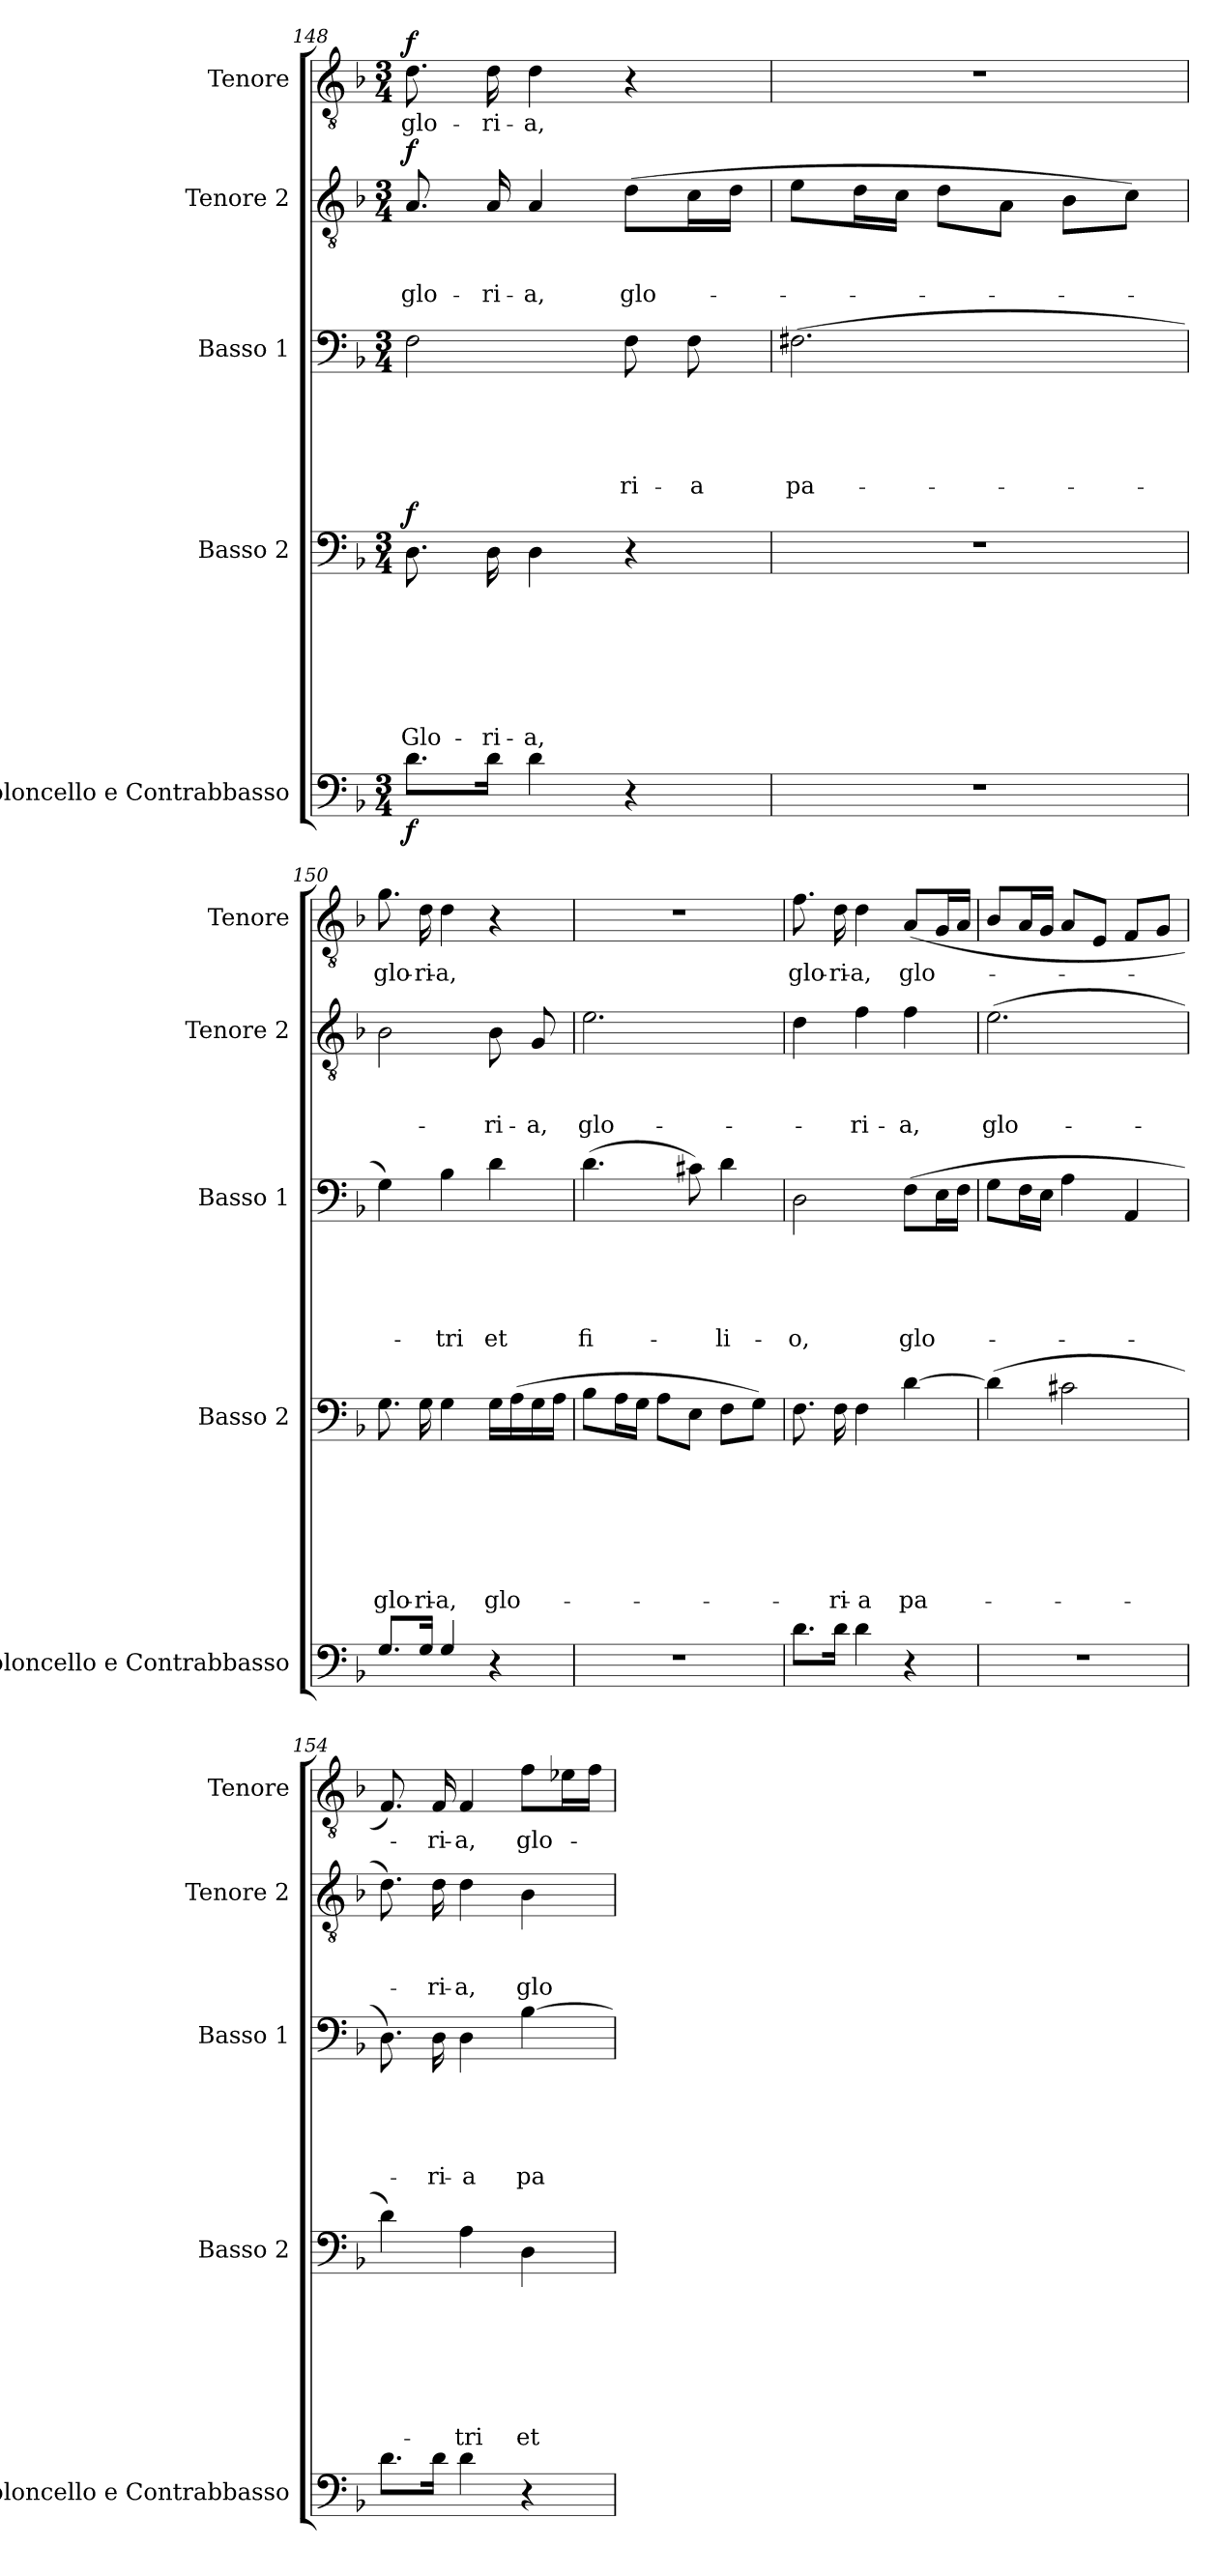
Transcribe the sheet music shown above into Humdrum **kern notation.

**kern	**dynam	**kern	**text	**text	**text	**text	**text	**text	**text	**dynam	**kern	**text	**text	**text	**text	**text	**kern	**text	**text	**text	**dynam	**kern	**text	**dynam
*part5	*part5	*part4	*part4	*part4	*part4	*part4	*part4	*part4	*part4	*part4	*part3	*part3	*part3	*part3	*part3	*part3	*part2	*part2	*part2	*part2	*part2	*part1	*part1	*part1
*staff5	*staff5	*staff4	*staff4	*staff4	*staff4	*staff4	*staff4	*staff4	*staff4	*staff4	*staff3	*staff3	*staff3	*staff3	*staff3	*staff3	*staff2	*staff2	*staff2	*staff2	*staff2	*staff1	*staff1	*staff1
*I"Violoncello e Contrabbasso	*	*I"Basso 2	*	*	*	*	*	*	*	*	*I"Basso 1	*	*	*	*	*	*I"Tenore 2	*	*	*	*	*I"Tenore	*	*
*I'Violoncello e Contrabbasso	*	*I'Basso 2	*	*	*	*	*	*	*	*	*I'Basso 1	*	*	*	*	*	*I'Tenore 2	*	*	*	*	*I'Tenore	*	*
*clefF4	*	*clefF4	*	*	*	*	*	*	*	*	*clefF4	*	*	*	*	*	*clefGv2	*	*	*	*	*clefGv2	*	*
*ITrd7c12	*	*	*	*	*	*	*	*	*	*	*	*	*	*	*	*	*	*	*	*	*	*	*	*
*k[b-]	*	*k[b-]	*	*	*	*	*	*	*	*	*k[b-]	*	*	*	*	*	*k[b-]	*	*	*	*	*k[b-]	*	*
*F:	*	*F:	*	*	*	*	*	*	*	*	*F:	*	*	*	*	*	*F:	*	*	*	*	*F:	*	*
*M3/4	*	*M3/4	*	*	*	*	*	*	*	*	*M3/4	*	*	*	*	*	*M3/4	*	*	*	*	*M3/4	*	*
=148	=148	=148	=148	=148	=148	=148	=148	=148	=148	=148	=148	=148	=148	=148	=148	=148	=148	=148	=148	=148	=148	=148	=148	=148
!	!LO:DY:b	!	!	!	!	!	!	!	!LO:LY:b	!LO:DY:a	!	!	!	!	!	!	!	!	!	!LO:LY:b	!LO:DY:a	!	!LO:LY:b	!LO:DY:a
8.D\L	f	8.D\	.	.	.	.	.	.	Glo-	f	2F\	.	.	.	.	.	8.A/	.	.	glo-	f	8.d\	glo-	f
!	!	!	!	!	!	!	!	!	!LO:LY:b	!	!	!	!	!	!	!	!	!	!	!LO:LY:b	!	!	!LO:LY:b	!
16D\Jk	.	16D\	.	.	.	.	.	.	-ri-	.	.	.	.	.	.	.	16A/	.	.	-ri-	.	16d\	-ri-	.
!	!	!	!	!	!	!	!	!	!LO:LY:b	!	!	!	!	!	!	!	!	!	!	!LO:LY:b	!	!	!LO:LY:b	!
4D\	.	4D\	.	.	.	.	.	.	-a,	.	.	.	.	.	.	.	4A/	.	.	-a,	.	4d\	-a,	.
!	!	!	!	!	!	!	!	!	!	!	!	!	!	!	!	!LO:LY:b	!	!	!	!LO:LY:b	!	!	!	!
4r	.	4r	.	.	.	.	.	.	.	.	8F\	.	.	.	.	-ri-	(>8d\L	.	.	glo-	.	4r	.	.
!	!	!	!	!	!	!	!	!	!	!	!	!	!	!	!	!LO:LY:b	!	!	!	!	!	!	!	!
.	.	.	.	.	.	.	.	.	.	.	8F\	.	.	.	.	-a	16c\L	.	.	.	.	.	.	.
.	.	.	.	.	.	.	.	.	.	.	.	.	.	.	.	.	16d\JJ	.	.	.	.	.	.	.
=149	=149	=149	=149	=149	=149	=149	=149	=149	=149	=149	=149	=149	=149	=149	=149	=149	=149	=149	=149	=149	=149	=149	=149	=149
!LO:N:vis=1	!	!LO:N:vis=1	!	!	!	!	!	!	!	!	!	!	!	!	!	!LO:LY:b	!	!	!	!	!	!LO:N:vis=1	!	!
2.r	.	2.r	.	.	.	.	.	.	.	.	(>2.F#X\	.	.	.	.	pa-	8e\L	.	.	.	.	2.r	.	.
.	.	.	.	.	.	.	.	.	.	.	.	.	.	.	.	.	16d\L	.	.	.	.	.	.	.
.	.	.	.	.	.	.	.	.	.	.	.	.	.	.	.	.	16c\JJ	.	.	.	.	.	.	.
.	.	.	.	.	.	.	.	.	.	.	.	.	.	.	.	.	8d\L	.	.	.	.	.	.	.
.	.	.	.	.	.	.	.	.	.	.	.	.	.	.	.	.	8A\J	.	.	.	.	.	.	.
.	.	.	.	.	.	.	.	.	.	.	.	.	.	.	.	.	8B-\L	.	.	.	.	.	.	.
.	.	.	.	.	.	.	.	.	.	.	.	.	.	.	.	.	8c\J)	.	.	.	.	.	.	.
=150	=150	=150	=150	=150	=150	=150	=150	=150	=150	=150	=150	=150	=150	=150	=150	=150	=150	=150	=150	=150	=150	=150	=150	=150
!	!	!	!	!	!	!	!	!	!LO:LY:b	!	!	!	!	!	!	!	!	!	!	!	!	!	!LO:LY:b	!
8.GG/L	.	8.G\	.	.	.	.	.	.	glo-	.	4G\)	.	.	.	.	.	2B-\	.	.	.	.	8.g\	glo-	.
!	!	!	!	!	!	!	!	!	!LO:LY:b	!	!	!	!	!	!	!	!	!	!	!	!	!	!LO:LY:b	!
16GG/Jk	.	16G\	.	.	.	.	.	.	-ri-	.	.	.	.	.	.	.	.	.	.	.	.	16d\	-ri-	.
!	!	!	!	!	!	!	!	!	!LO:LY:b	!	!	!	!	!	!	!LO:LY:b	!	!	!	!	!	!	!LO:LY:b	!
4GG/	.	4G\	.	.	.	.	.	.	-a,	.	4B-\	.	.	.	.	-tri	.	.	.	.	.	4d\	-a,	.
!	!	!	!	!	!	!	!	!	!LO:LY:b	!	!	!	!	!	!	!LO:LY:b	!	!	!	!LO:LY:b	!	!	!	!
4r	.	16G\LL	.	.	.	.	.	.	glo-	.	4d\	.	.	.	.	et	8B-\	.	.	-ri-	.	4r	.	.
.	.	(>16A\	.	.	.	.	.	.	.	.	.	.	.	.	.	.	.	.	.	.	.	.	.	.
!	!	!	!	!	!	!	!	!	!	!	!	!	!	!	!	!	!	!	!	!LO:LY:b	!	!	!	!
.	.	16G\	.	.	.	.	.	.	.	.	.	.	.	.	.	.	8G/	.	.	-a,	.	.	.	.
.	.	16A\JJ	.	.	.	.	.	.	.	.	.	.	.	.	.	.	.	.	.	.	.	.	.	.
=151	=151	=151	=151	=151	=151	=151	=151	=151	=151	=151	=151	=151	=151	=151	=151	=151	=151	=151	=151	=151	=151	=151	=151	=151
!LO:N:vis=1	!	!	!	!	!	!	!	!	!	!	!	!	!	!	!	!LO:LY:b	!	!	!	!LO:LY:b	!	!LO:N:vis=1	!	!
2.r	.	8B-\L	.	.	.	.	.	.	.	.	(>4.d\	.	.	.	.	fi-	2.e\	.	.	glo-	.	2.r	.	.
.	.	16A\L	.	.	.	.	.	.	.	.	.	.	.	.	.	.	.	.	.	.	.	.	.	.
.	.	16G\JJ	.	.	.	.	.	.	.	.	.	.	.	.	.	.	.	.	.	.	.	.	.	.
.	.	8A\L	.	.	.	.	.	.	.	.	.	.	.	.	.	.	.	.	.	.	.	.	.	.
.	.	8E\J	.	.	.	.	.	.	.	.	8c#X\)	.	.	.	.	.	.	.	.	.	.	.	.	.
!	!	!	!	!	!	!	!	!	!	!	!	!	!	!	!	!LO:LY:b	!	!	!	!	!	!	!	!
.	.	8F\L	.	.	.	.	.	.	.	.	4d\	.	.	.	.	-li-	.	.	.	.	.	.	.	.
.	.	8G\J)	.	.	.	.	.	.	.	.	.	.	.	.	.	.	.	.	.	.	.	.	.	.
!!LO:PB:g=z
=152	=152	=152	=152	=152	=152	=152	=152	=152	=152	=152	=152	=152	=152	=152	=152	=152	=152	=152	=152	=152	=152	=152	=152	=152
!	!	!	!	!	!	!	!	!	!	!	!	!	!	!	!	!LO:LY:b	!	!	!	!	!	!	!LO:LY:b	!
8.D\L	.	8.F\	.	.	.	.	.	.	.	.	2D\	.	.	.	.	-o,	4d\	.	.	.	.	8.f\	glo-	.
!	!	!	!	!	!	!	!	!	!LO:LY:b	!	!	!	!	!	!	!	!	!	!	!	!	!	!LO:LY:b	!
16D\Jk	.	16F\	.	.	.	.	.	.	-ri-	.	.	.	.	.	.	.	.	.	.	.	.	16d\	-ri-	.
!	!	!	!	!	!	!	!	!	!LO:LY:b	!	!	!	!	!	!	!	!	!	!	!LO:LY:b	!	!	!LO:LY:b	!
4D\	.	4F\	.	.	.	.	.	.	-a	.	.	.	.	.	.	.	4f\	.	.	-ri-	.	4d\	-a,	.
!	!	!	!	!	!	!	!	!	!LO:LY:b	!	!	!	!	!	!	!LO:LY:b	!	!	!	!LO:LY:b	!	!	!LO:LY:b	!
4r	.	[>4d\	.	.	.	.	.	.	pa-	.	(>8F\L	.	.	.	.	glo-	4f\	.	.	-a,	.	(<8A/L	glo-	.
.	.	.	.	.	.	.	.	.	.	.	16E\L	.	.	.	.	.	.	.	.	.	.	16G/L	.	.
.	.	.	.	.	.	.	.	.	.	.	16F\JJ	.	.	.	.	.	.	.	.	.	.	16A/JJ	.	.
=153	=153	=153	=153	=153	=153	=153	=153	=153	=153	=153	=153	=153	=153	=153	=153	=153	=153	=153	=153	=153	=153	=153	=153	=153
!LO:N:vis=1	!	!	!	!	!	!	!	!	!	!	!	!	!	!	!	!	!	!	!	!LO:LY:b	!	!	!	!
2.r	.	(>4d\]	.	.	.	.	.	.	.	.	8G\L	.	.	.	.	.	(>2.e\	.	.	glo-	.	8B-/L	.	.
.	.	.	.	.	.	.	.	.	.	.	16F\L	.	.	.	.	.	.	.	.	.	.	16A/L	.	.
.	.	.	.	.	.	.	.	.	.	.	16E\JJ	.	.	.	.	.	.	.	.	.	.	16G/JJ	.	.
.	.	2c#X\	.	.	.	.	.	.	.	.	4A\	.	.	.	.	.	.	.	.	.	.	8A/L	.	.
.	.	.	.	.	.	.	.	.	.	.	.	.	.	.	.	.	.	.	.	.	.	8E/J	.	.
.	.	.	.	.	.	.	.	.	.	.	4AA/	.	.	.	.	.	.	.	.	.	.	8F/L	.	.
.	.	.	.	.	.	.	.	.	.	.	.	.	.	.	.	.	.	.	.	.	.	8G/J	.	.
=154	=154	=154	=154	=154	=154	=154	=154	=154	=154	=154	=154	=154	=154	=154	=154	=154	=154	=154	=154	=154	=154	=154	=154	=154
8.D\L	.	4d\)	.	.	.	.	.	.	.	.	8.D\)	.	.	.	.	.	8.d\)	.	.	.	.	8.F/)	.	.
!	!	!	!	!	!	!	!	!	!	!	!	!	!	!	!	!LO:LY:b	!	!	!	!LO:LY:b	!	!	!LO:LY:b	!
16D\Jk	.	.	.	.	.	.	.	.	.	.	16D\	.	.	.	.	-ri-	16d\	.	.	-ri-	.	16F/	-ri-	.
!	!	!	!	!	!	!	!	!	!LO:LY:b	!	!	!	!	!	!	!LO:LY:b	!	!	!	!LO:LY:b	!	!	!LO:LY:b	!
4D\	.	4A\	.	.	.	.	.	.	-tri	.	4D\	.	.	.	.	-a	4d\	.	.	-a,	.	4F/	-a,	.
!	!	!	!	!	!	!	!	!	!LO:LY:b	!	!	!	!	!	!	!LO:LY:b	!	!	!	!LO:LY:b	!	!	!LO:LY:b	!
4r	.	4D\	.	.	.	.	.	.	et	.	[>4B-\	.	.	.	.	pa-	4B-\	.	.	glo-	.	8f\L	glo-	.
.	.	.	.	.	.	.	.	.	.	.	.	.	.	.	.	.	.	.	.	.	.	16e-X\L	.	.
.	.	.	.	.	.	.	.	.	.	.	.	.	.	.	.	.	.	.	.	.	.	16f\JJ	.	.
=	=	=	=	=	=	=	=	=	=	=	=	=	=	=	=	=	=	=	=	=	=	=	=	=
*-	*-	*-	*-	*-	*-	*-	*-	*-	*-	*-	*-	*-	*-	*-	*-	*-	*-	*-	*-	*-	*-	*-	*-	*-
